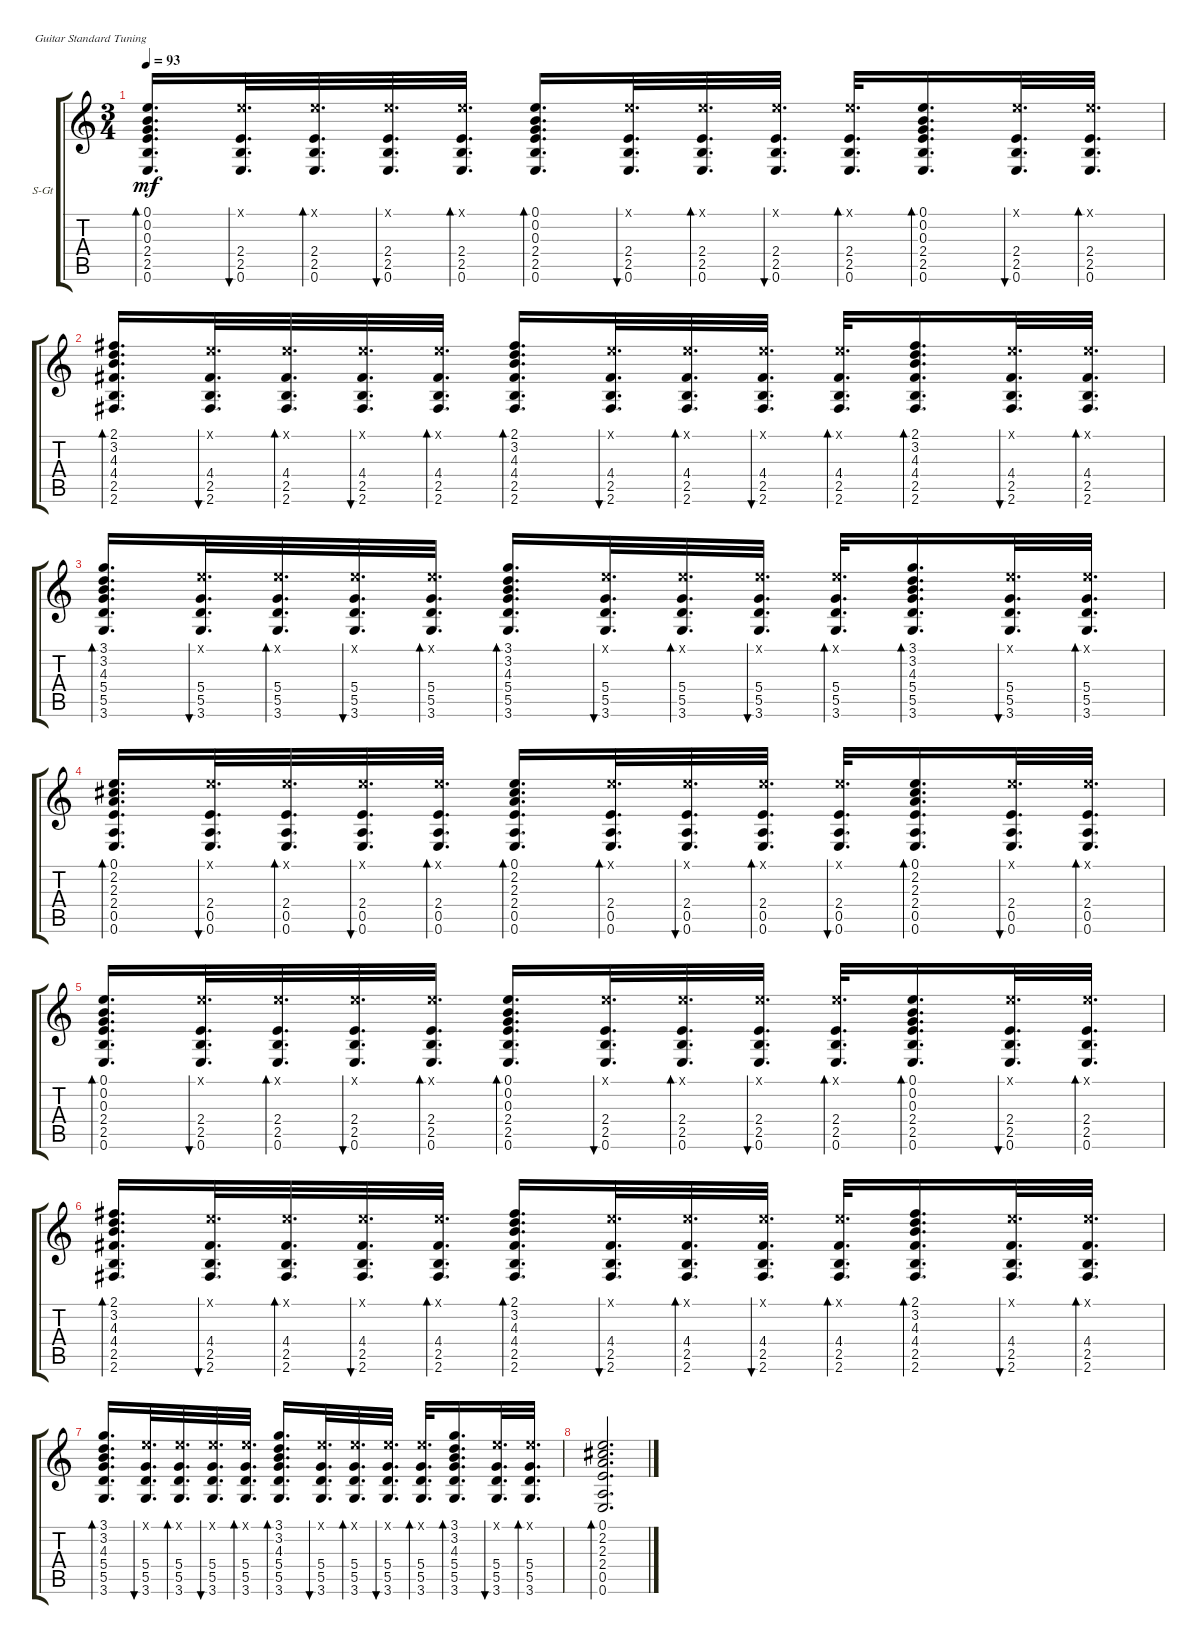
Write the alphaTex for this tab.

\defaultSystemsLayout 4
\bracketExtendMode groupsimilarinstruments
\firstSystemTrackNameOrientation horizontal
\otherSystemsTrackNameOrientation horizontal
\track ("Steel Guitar" "S-Gt") {instrument acousticguitarsteel}
\staff {score tabs}
\tuning (E4 B3 G3 D3 A2 E2)
\ts (3 4)
\tempo 93
\clef g2
\ks c
(0.6 2.5 2.4 0.3 0.2 0.1).16{d bd 30 dy mf} (0.6 2.5 2.4 0.1{x}).32{d bu 30} (2.4 2.5 0.6 0.1{x}).32{d bd 30} (0.6 2.5 2.4 0.1{x}).32{d bu 30} (2.4 2.5 0.6 0.1{x}).32{d bd 30} (0.6 2.5 2.4 0.3 0.2 0.1).16{d bd 30} (0.6 2.5 2.4 0.1{x}).32{d bu 30} (2.4 2.5 0.6 0.1{x}).32{d bd 30} (0.6 2.5 2.4 0.1{x}).32{d bu 30} (2.4 2.5 0.6 0.1{x}).32{d bd 30} (0.6 2.5 2.4 0.3 0.2 0.1).16{d bd 30} (0.6 2.5 2.4 0.1{x}).32{d bu 30} (2.4 2.5 0.6 0.1{x}).32{d bd 30} |
(2.6 2.5 4.4 4.3 3.2 2.1).16{d bd 30} (2.6 2.5 4.4 0.1{x}).32{d bu 30} (4.4 2.5 2.6 0.1{x}).32{d bd 30} (2.6 2.5 4.4 0.1{x}).32{d bu 30} (4.4 2.5 2.6 0.1{x}).32{d bd 30} (2.6 2.5 4.4 4.3 3.2 2.1).16{d bd 30} (2.6 2.5 4.4 0.1{x}).32{d bu 30} (4.4 2.5 2.6 0.1{x}).32{d bd 30} (2.6 2.5 4.4 0.1{x}).32{d bu 30} (4.4 2.5 2.6 0.1{x}).32{d bd 30} (2.6 2.5 4.4 4.3 3.2 2.1).16{d bd 30} (2.6 2.5 4.4 0.1{x}).32{d bu 30} (4.4 2.5 2.6 0.1{x}).32{d bd 30} |
(3.6 5.5 5.4 4.3 3.2 3.1).16{d bd 30} (3.6 5.5 5.4 0.1{x}).32{d bu 30} (5.4 5.5 3.6 0.1{x}).32{d bd 30} (3.6 5.5 5.4 0.1{x}).32{d bu 30} (5.4 5.5 3.6 0.1{x}).32{d bd 30} (3.6 5.5 5.4 4.3 3.2 3.1).16{d bd 30} (3.6 5.5 5.4 0.1{x}).32{d bu 30} (5.4 5.5 3.6 0.1{x}).32{d bd 30} (3.6 5.5 5.4 0.1{x}).32{d bu 30} (5.4 5.5 3.6 0.1{x}).32{d bd 30} (3.6 5.5 5.4 4.3 3.2 3.1).16{d bd 30} (3.6 5.5 5.4 0.1{x}).32{d bu 30} (5.4 5.5 3.6 0.1{x}).32{d bd 30} |
(0.6 0.5 2.4 2.3 2.2 0.1).16{d bd 30} (0.1{x} 2.4 0.6 0.5).32{d bu 30} (0.1{x} 2.4 0.5 0.6).32{d bd 30} (0.1{x} 2.4 0.6 0.5).32{d bu 30} (0.1{x} 2.4 0.5 0.6).32{d bd 30} (0.1 2.2 2.3 2.4 0.6 0.5).16{d bd 30} (0.1{x} 2.4 0.5 0.6).32{d bd 30} (0.1{x} 2.4 0.6 0.5).32{d bu 30} (0.1{x} 2.4 0.5 0.6).32{d bd 30} (0.1{x} 2.4 0.6 0.5).32{d bu 30} (0.1 2.2 2.3 2.4 0.5 0.6).16{d bd 30} (0.1{x} 2.4 0.6 0.5).32{d bu 30} (0.1{x} 2.4 0.5 0.6).32{d bd 30} |
(0.6 2.5 2.4 0.3 0.2 0.1).16{d bd 30} (0.6 2.5 2.4 0.1{x}).32{d bu 30} (2.4 2.5 0.6 0.1{x}).32{d bd 30} (0.6 2.5 2.4 0.1{x}).32{d bu 30} (2.4 2.5 0.6 0.1{x}).32{d bd 30} (0.6 2.5 2.4 0.3 0.2 0.1).16{d bd 30} (0.6 2.5 2.4 0.1{x}).32{d bu 30} (2.4 2.5 0.6 0.1{x}).32{d bd 30} (0.6 2.5 2.4 0.1{x}).32{d bu 30} (2.4 2.5 0.6 0.1{x}).32{d bd 30} (0.6 2.5 2.4 0.3 0.2 0.1).16{d bd 30} (0.6 2.5 2.4 0.1{x}).32{d bu 30} (2.4 2.5 0.6 0.1{x}).32{d bd 30} |
(2.6 2.5 4.4 4.3 3.2 2.1).16{d bd 30} (2.6 2.5 4.4 0.1{x}).32{d bu 30} (4.4 2.5 2.6 0.1{x}).32{d bd 30} (2.6 2.5 4.4 0.1{x}).32{d bu 30} (4.4 2.5 2.6 0.1{x}).32{d bd 30} (2.6 2.5 4.4 4.3 3.2 2.1).16{d bd 30} (2.6 2.5 4.4 0.1{x}).32{d bu 30} (4.4 2.5 2.6 0.1{x}).32{d bd 30} (2.6 2.5 4.4 0.1{x}).32{d bu 30} (4.4 2.5 2.6 0.1{x}).32{d bd 30} (2.6 2.5 4.4 4.3 3.2 2.1).16{d bd 30} (2.6 2.5 4.4 0.1{x}).32{d bu 30} (4.4 2.5 2.6 0.1{x}).32{d bd 30} |
(3.6 5.5 5.4 4.3 3.2 3.1).16{d bd 30} (3.6 5.5 5.4 0.1{x}).32{d bu 30} (5.4 5.5 3.6 0.1{x}).32{d bd 30} (3.6 5.5 5.4 0.1{x}).32{d bu 30} (5.4 5.5 3.6 0.1{x}).32{d bd 30} (3.6 5.5 5.4 4.3 3.2 3.1).16{d bd 30} (3.6 5.5 5.4 0.1{x}).32{d bu 30} (5.4 5.5 3.6 0.1{x}).32{d bd 30} (3.6 5.5 5.4 0.1{x}).32{d bu 30} (5.4 5.5 3.6 0.1{x}).32{d bd 30} (3.6 5.5 5.4 4.3 3.2 3.1).16{d bd 30} (3.6 5.5 5.4 0.1{x}).32{d bu 30} (5.4 5.5 3.6 0.1{x}).32{d bd 30} |
(0.6 0.5 2.4 2.3 2.2 0.1).2{d bd 30}
